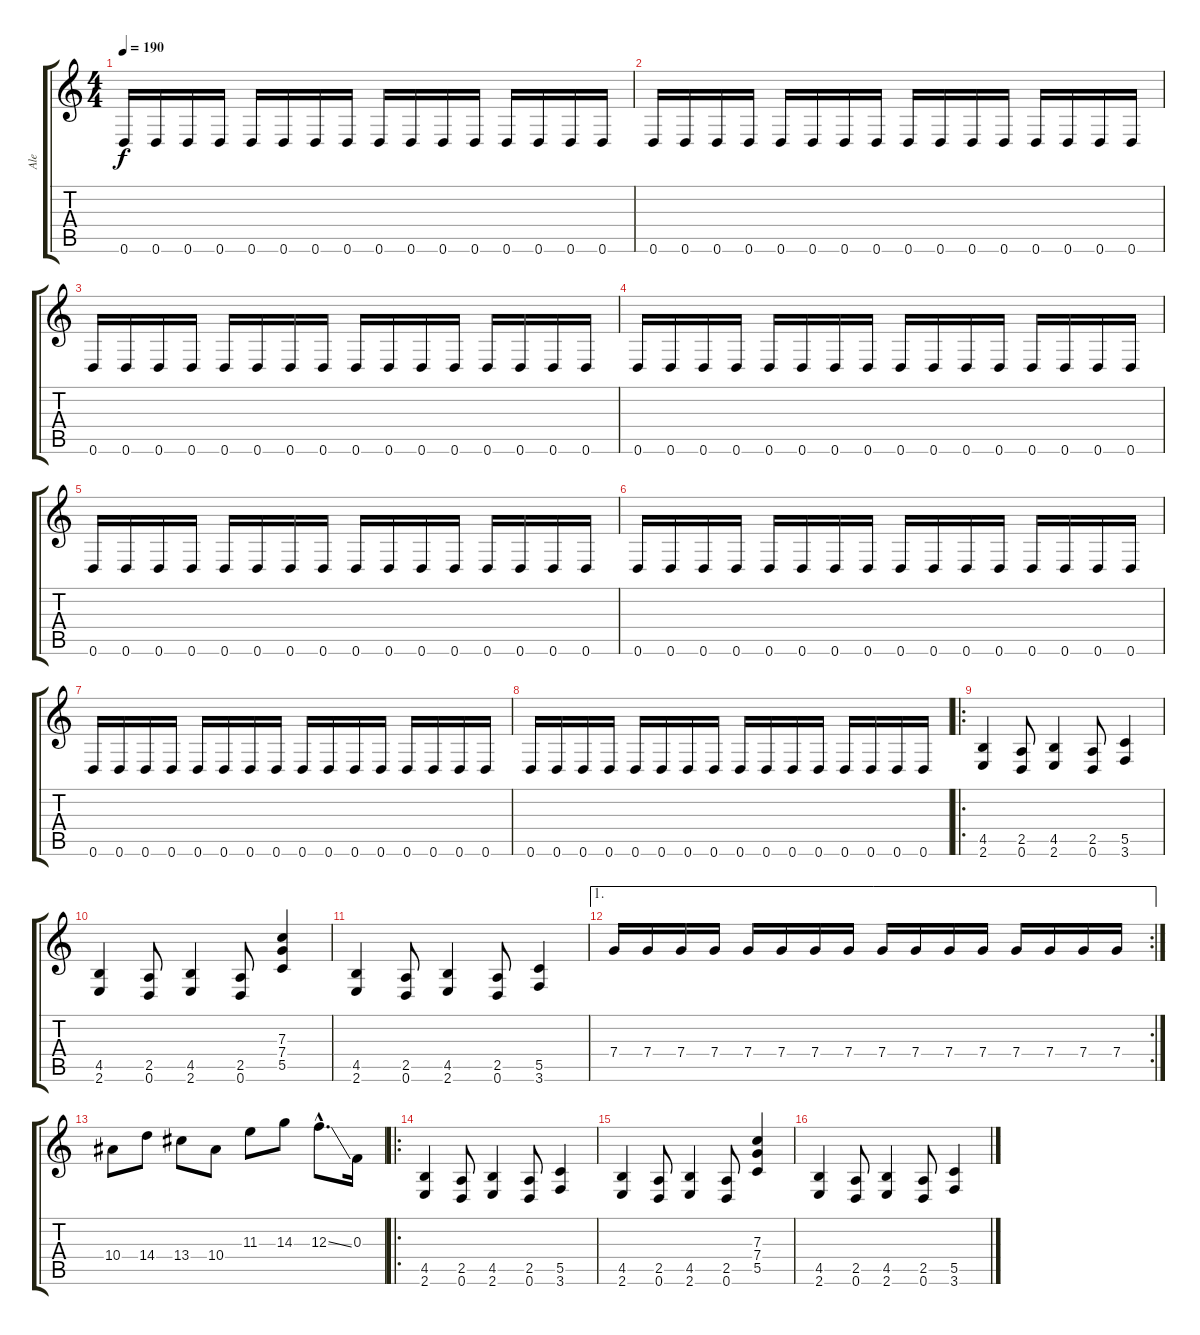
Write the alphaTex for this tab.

\track ("Ale" "Ale") {instrument distortionguitar}
\staff {score tabs}
\tuning (D4 A3 F3 C3 G2 D2) {hide}
\ts (4 4)
\tempo 190
\clef g2
\ks c
0.6.16{dy f instrument distortionguitar} 0.6.16 0.6.16 0.6.16 0.6.16 0.6.16 0.6.16 0.6.16 0.6.16 0.6.16 0.6.16 0.6.16 0.6.16 0.6.16 0.6.16 0.6.16 |
0.6.16 0.6.16 0.6.16 0.6.16 0.6.16 0.6.16 0.6.16 0.6.16 0.6.16 0.6.16 0.6.16 0.6.16 0.6.16 0.6.16 0.6.16 0.6.16 |
0.6.16 0.6.16 0.6.16 0.6.16 0.6.16 0.6.16 0.6.16 0.6.16 0.6.16 0.6.16 0.6.16 0.6.16 0.6.16 0.6.16 0.6.16 0.6.16 |
0.6.16 0.6.16 0.6.16 0.6.16 0.6.16 0.6.16 0.6.16 0.6.16 0.6.16 0.6.16 0.6.16 0.6.16 0.6.16 0.6.16 0.6.16 0.6.16 |
0.6.16 0.6.16 0.6.16 0.6.16 0.6.16 0.6.16 0.6.16 0.6.16 0.6.16 0.6.16 0.6.16 0.6.16 0.6.16 0.6.16 0.6.16 0.6.16 |
0.6.16 0.6.16 0.6.16 0.6.16 0.6.16 0.6.16 0.6.16 0.6.16 0.6.16 0.6.16 0.6.16 0.6.16 0.6.16 0.6.16 0.6.16 0.6.16 |
0.6.16 0.6.16 0.6.16 0.6.16 0.6.16 0.6.16 0.6.16 0.6.16 0.6.16 0.6.16 0.6.16 0.6.16 0.6.16 0.6.16 0.6.16 0.6.16 |
0.6.16 0.6.16 0.6.16 0.6.16 0.6.16 0.6.16 0.6.16 0.6.16 0.6.16 0.6.16 0.6.16 0.6.16 0.6.16 0.6.16 0.6.16 0.6.16 |
\ro
(4.5 2.6).4 (2.5 0.6).8 (4.5 2.6).4 (2.5 0.6).8 (5.5 3.6).4 |
(4.5 2.6).4 (2.5 0.6).8 (4.5 2.6).4 (2.5 0.6).8 (7.3 7.4 5.5).4 |
(4.5 2.6).4 (2.5 0.6).8 (4.5 2.6).4 (2.5 0.6).8 (5.5 3.6).4 |
\ae 1
\rc 2
7.4.16 7.4.16 7.4.16 7.4.16 7.4.16 7.4.16 7.4.16 7.4.16 7.4.16 7.4.16 7.4.16 7.4.16 7.4.16 7.4.16 7.4.16 7.4.16 |
10.4.8 14.4.8 13.4.8 10.4.8 11.3.8 14.3.8 12.3{ss hac}.8{d} 0.3.16 |
\ro
(4.5 2.6).4 (2.5 0.6).8 (4.5 2.6).4 (2.5 0.6).8 (5.5 3.6).4 |
(4.5 2.6).4 (2.5 0.6).8 (4.5 2.6).4 (2.5 0.6).8 (7.3 7.4 5.5).4 |
(4.5 2.6).4 (2.5 0.6).8 (4.5 2.6).4 (2.5 0.6).8 (5.5 3.6).4
